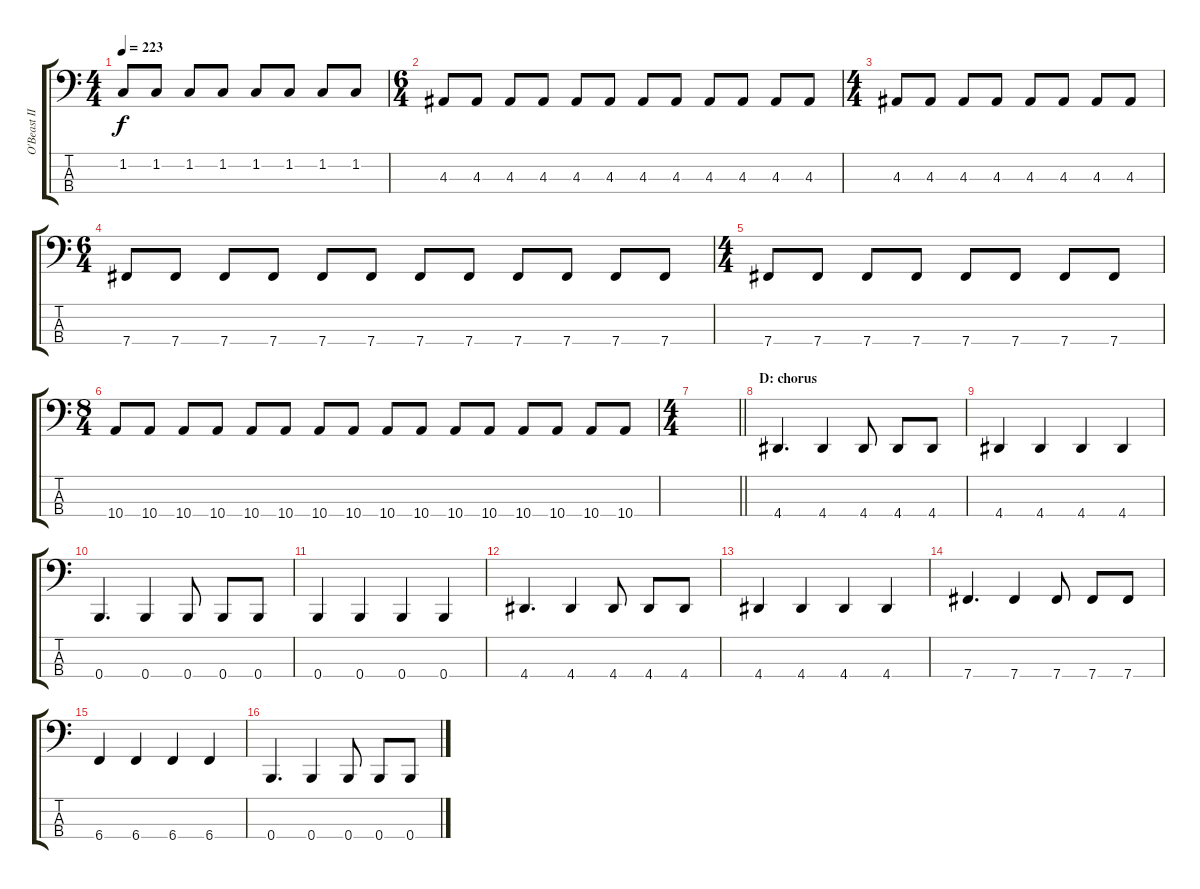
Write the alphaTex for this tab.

\track ("O'Beast II" "O'Beast II") {instrument electricbassfinger}
\staff {score tabs}
\tuning (E2 B1 Gb1 B0) {hide}
\ts (4 4)
\tempo 223
\clef f4
\ks c
1.2.8{dy f} 1.2.8 1.2.8 1.2.8 1.2.8 1.2.8 1.2.8 1.2.8 |
\ts (6 4)
4.3.8 4.3.8 4.3.8 4.3.8 4.3.8 4.3.8 4.3.8 4.3.8 4.3.8 4.3.8 4.3.8 4.3.8 |
\ts (4 4)
4.3.8 4.3.8 4.3.8 4.3.8 4.3.8 4.3.8 4.3.8 4.3.8 |
\ts (6 4)
7.4.8 7.4.8 7.4.8 7.4.8 7.4.8 7.4.8 7.4.8 7.4.8 7.4.8 7.4.8 7.4.8 7.4.8 |
\ts (4 4)
7.4.8 7.4.8 7.4.8 7.4.8 7.4.8 7.4.8 7.4.8 7.4.8 |
\ts (8 4)
10.4.8 10.4.8 10.4.8 10.4.8 10.4.8 10.4.8 10.4.8 10.4.8 10.4.8 10.4.8 10.4.8 10.4.8 10.4.8 10.4.8 10.4.8 10.4.8 |
\ts (4 4)
\barLineRight lightlight
|
\section ("" "D: chorus")
4.4.4{d} 4.4.4 4.4.8 4.4.8 4.4.8 |
4.4.4 4.4.4 4.4.4 4.4.4 |
0.4.4{d} 0.4.4 0.4.8 0.4.8 0.4.8 |
0.4.4 0.4.4 0.4.4 0.4.4 |
4.4.4{d} 4.4.4 4.4.8 4.4.8 4.4.8 |
4.4.4 4.4.4 4.4.4 4.4.4 |
7.4.4{d} 7.4.4 7.4.8 7.4.8 7.4.8 |
6.4.4 6.4.4 6.4.4 6.4.4 |
0.4.4{d} 0.4.4 0.4.8 0.4.8 0.4.8
